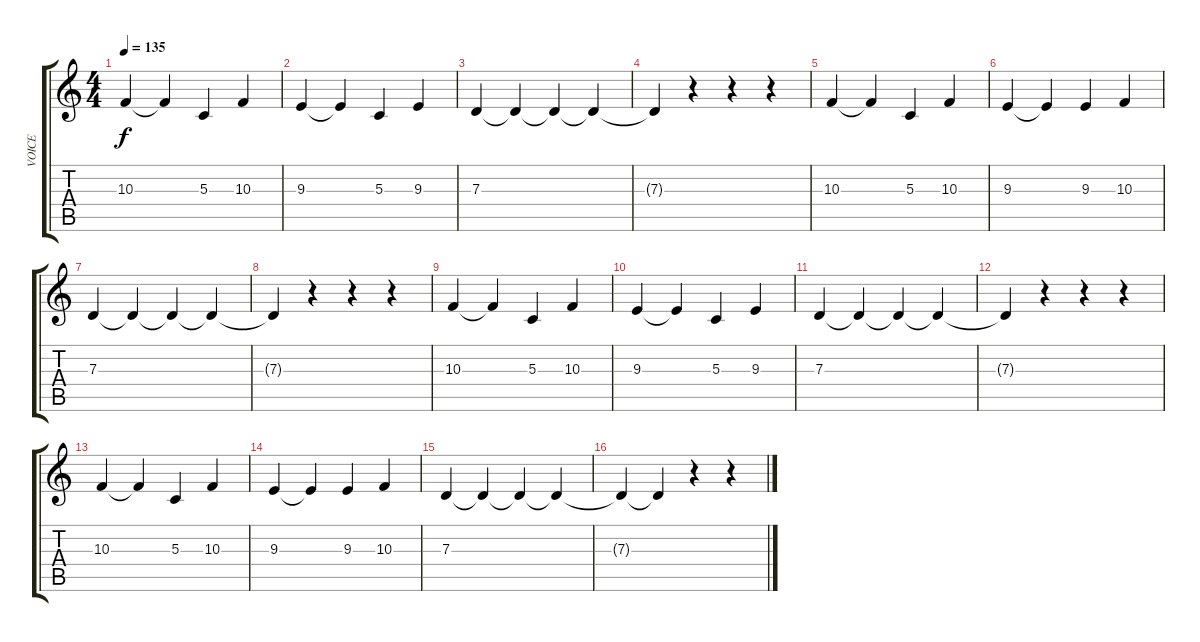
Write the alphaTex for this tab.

\track ("VOICE" "VOICE") {instrument altosax}
\staff {score tabs}
\tuning (E4 B3 G3 D3 A2 E2) {hide}
\ts (4 4)
\tempo 135
\clef g2
\ks c
10.3.4{dy f} 10.3{t}.4 5.3.4 10.3.4 |
9.3.4 9.3{t}.4 5.3.4 9.3.4 |
7.3.4 7.3{t}.4 7.3{t}.4 7.3{t}.4 |
7.3{t}.4 r.4 r.4 r.4 |
10.3.4 10.3{t}.4 5.3.4 10.3.4 |
9.3.4 9.3{t}.4 9.3.4 10.3.4 |
7.3.4 7.3{t}.4 7.3{t}.4 7.3{t}.4 |
7.3{t}.4 r.4 r.4 r.4 |
10.3.4 10.3{t}.4 5.3.4 10.3.4 |
9.3.4 9.3{t}.4 5.3.4 9.3.4 |
7.3.4 7.3{t}.4 7.3{t}.4 7.3{t}.4 |
7.3{t}.4 r.4 r.4 r.4 |
10.3.4 10.3{t}.4 5.3.4 10.3.4 |
9.3.4 9.3{t}.4 9.3.4 10.3.4 |
7.3.4 7.3{t}.4 7.3{t}.4 7.3{t}.4 |
7.3{t}.4 7.3{t}.4 r.4 r.4
